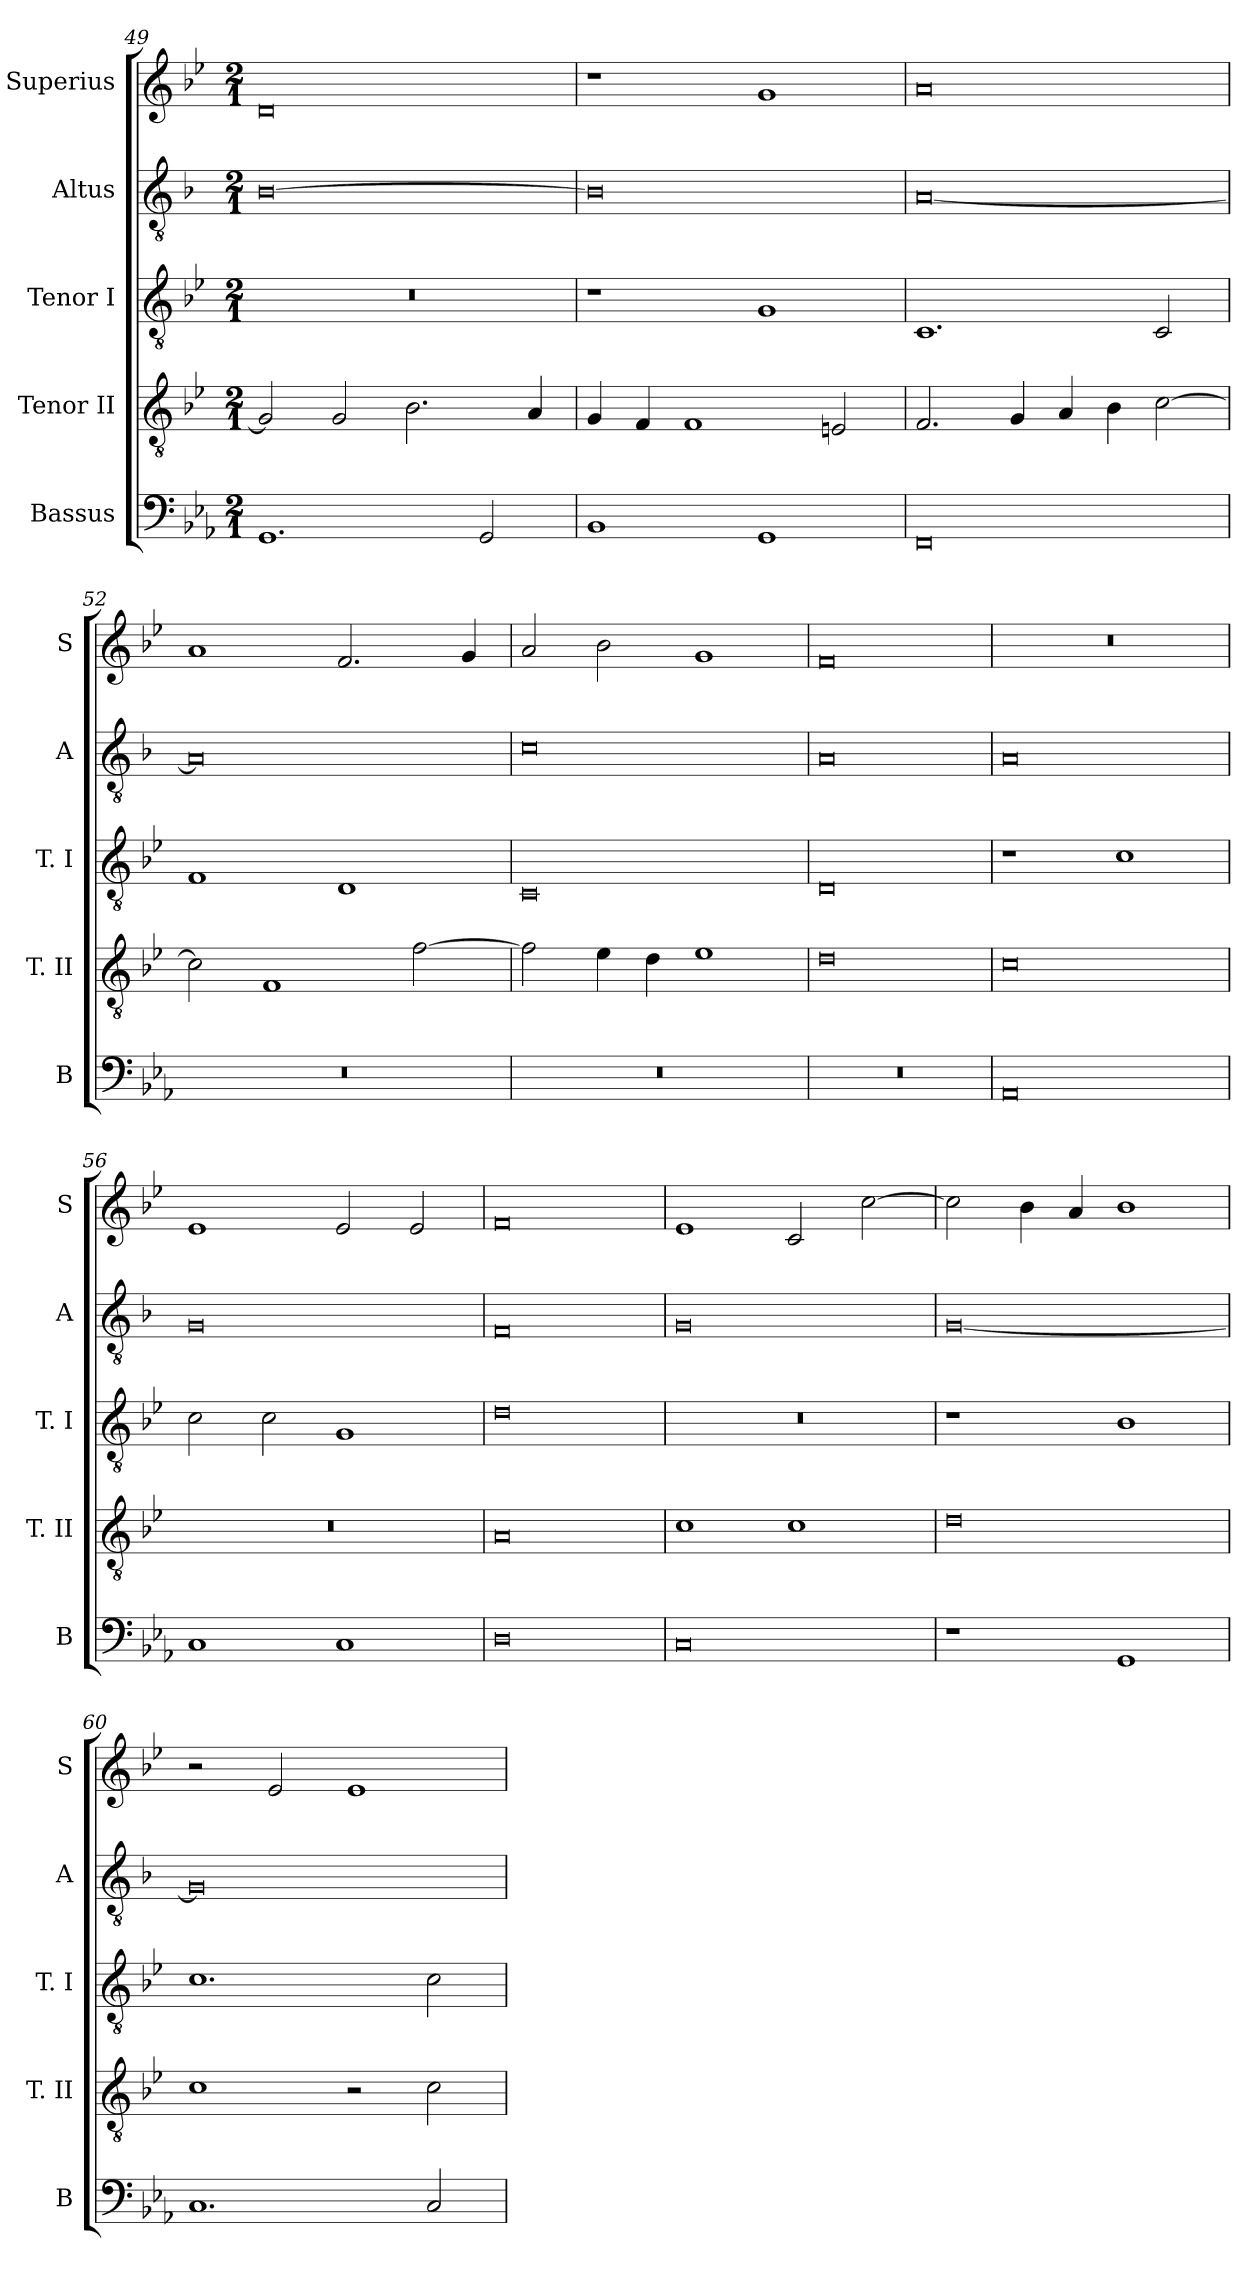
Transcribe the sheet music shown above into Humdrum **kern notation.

**kern	**kern	**kern	**kern	**kern
*part5	*part4	*part3	*part2	*part1
*staff5	*staff4	*staff3	*staff2	*staff1
*I"Bassus	*I"Tenor II	*I"Tenor I	*I"Altus	*I"Superius
*I'B	*I'T. II	*I'T. I	*I'A	*I'S
*clefF4	*clefGv2	*clefGv2	*clefGv2	*clefG2
*k[b-e-a-]	*k[b-e-]	*k[b-e-]	*k[b-]	*k[b-e-]
*E-:	*B-:	*B-:	*F:	*B-:
*M2/1	*M2/1	*M2/1	*M2/1	*M2/1
=49	=49	=49	=49	=49
1.GG	2G]	0r	[0B-	0d
.	2G	.	.	.
.	2.B-	.	.	.
2GG	.	.	.	.
.	4A	.	.	.
=50	=50	=50	=50	=50
1BB-	4G	1r	0B-]	1r
.	4F	.	.	.
.	1F	.	.	.
1GG	.	1G	.	1g
.	2En	.	.	.
=51	=51	=51	=51	=51
0FF	2.F	1.C	[0A	0a
.	4G	.	.	.
.	4A	.	.	.
.	4B-	.	.	.
.	[2c	2C	.	.
=52	=52	=52	=52	=52
0r	2c]	1F	0A]	1a
.	1F	.	.	.
.	.	1D	.	2.f
.	[2f	.	.	.
.	.	.	.	4g
=53	=53	=53	=53	=53
0r	2f]	0C	0c	2a
.	4e-	.	.	2b-
.	4d	.	.	.
.	1e-	.	.	1g
=54	=54	=54	=54	=54
0r	0d	0D	0A	0f
=55	=55	=55	=55	=55
0AA-	0c	1r	0A	0r
.	.	1c	.	.
=56	=56	=56	=56	=56
1C	0r	2c	0G	1e-
.	.	2c	.	.
1C	.	1G	.	2e-
.	.	.	.	2e-
=57	=57	=57	=57	=57
0D	0A	0d	0F	0f
=58	=58	=58	=58	=58
0C	1c	0r	0G	1e-
.	1c	.	.	2c
.	.	.	.	[2cc
=59	=59	=59	=59	=59
1r	0d	1r	[0G	2cc]
.	.	.	.	4b-
.	.	.	.	4a
1GG	.	1B-	.	1b-
=60	=60	=60	=60	=60
1.C	1c	1.c	0G]	2r
.	.	.	.	2e-
.	2r	.	.	1e-
2C	2c	2c	.	.
=	=	=	=	=
*-	*-	*-	*-	*-
